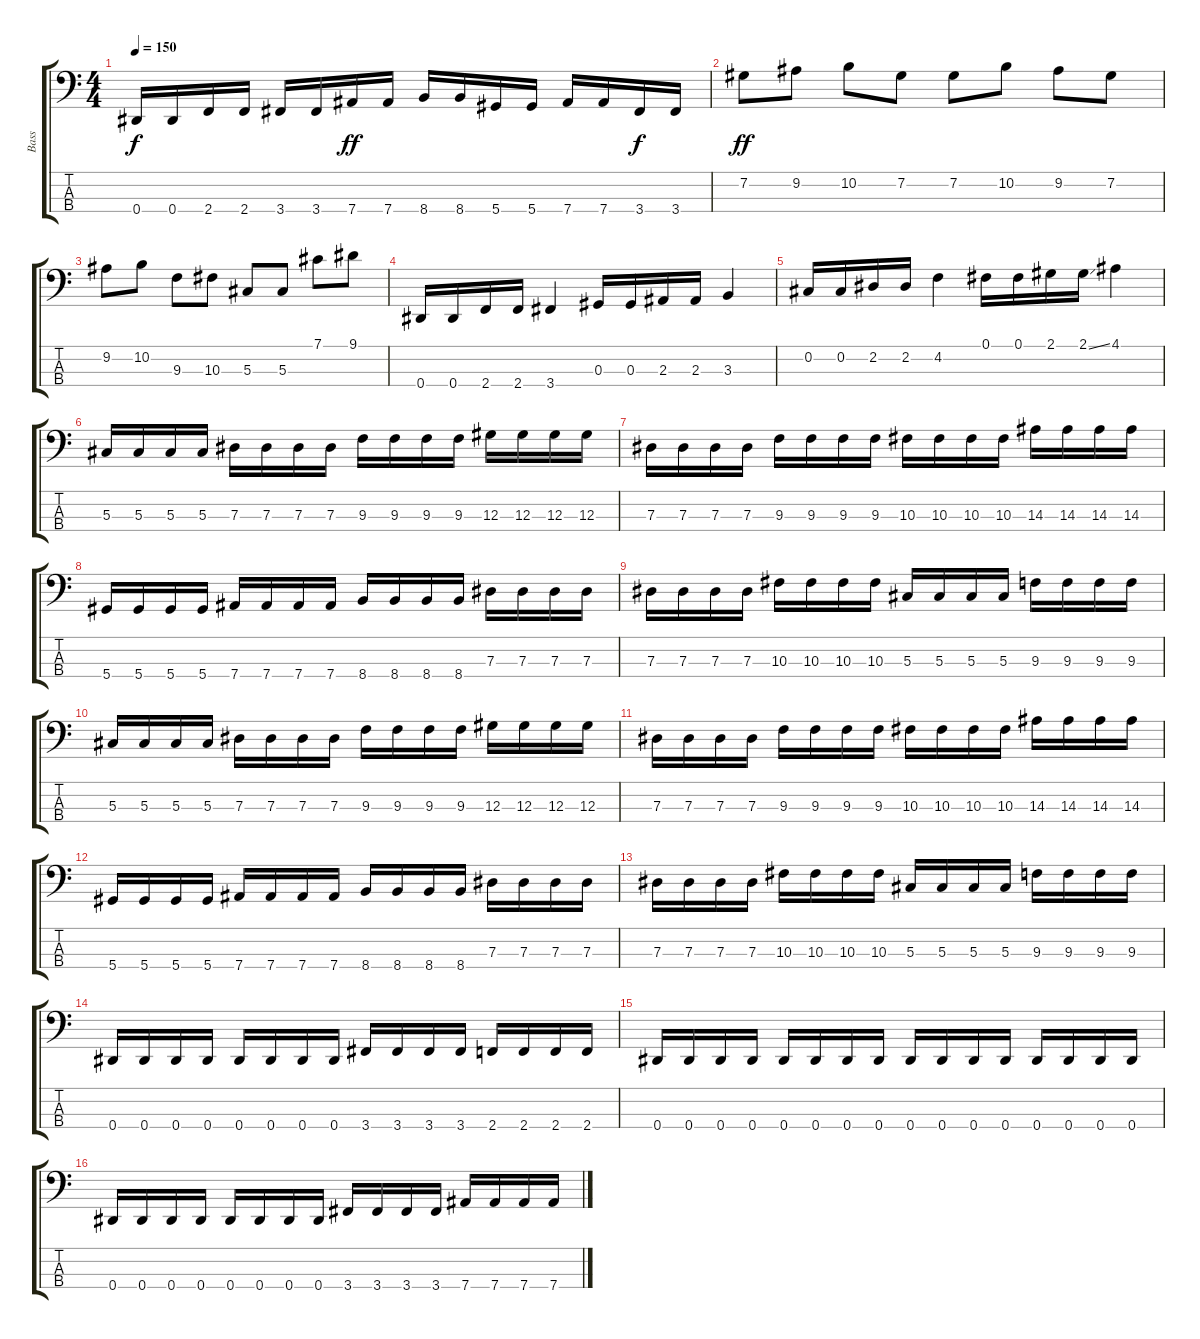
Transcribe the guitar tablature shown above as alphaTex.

\track ("Bass" "Bass") {instrument electricbasspick}
\staff {score tabs}
\tuning (Gb2 Db2 Ab1 Eb1) {hide}
\ts (4 4)
\tempo 150
\clef f4
\ks c
0.4.16{dy f} 0.4.16 2.4.16 2.4.16 3.4.16 3.4.16 7.4.16{dy ff} 7.4.16 8.4.16 8.4.16 5.4.16 5.4.16 7.4.16 7.4.16 3.4.16{dy f} 3.4.16 |
7.2.8{dy ff} 9.2.8 10.2.8 7.2.8 7.2.8 10.2.8 9.2.8 7.2.8 |
9.2.8 10.2.8 9.3.8 10.3.8 5.3.8 5.3.8 7.1.8 9.1.8 |
0.4.16 0.4.16 2.4.16 2.4.16 3.4.4 0.3.16 0.3.16 2.3.16 2.3.16 3.3.4 |
0.2.16 0.2.16 2.2.16 2.2.16 4.2.4 0.1.16 0.1.16 2.1.16 2.1{ss}.16 4.1.4 |
5.3.16 5.3.16 5.3.16 5.3.16 7.3.16 7.3.16 7.3.16 7.3.16 9.3.16 9.3.16 9.3.16 9.3.16 12.3.16 12.3.16 12.3.16 12.3.16 |
7.3.16 7.3.16 7.3.16 7.3.16 9.3.16 9.3.16 9.3.16 9.3.16 10.3.16 10.3.16 10.3.16 10.3.16 14.3.16 14.3.16 14.3.16 14.3.16 |
5.4.16 5.4.16 5.4.16 5.4.16 7.4.16 7.4.16 7.4.16 7.4.16 8.4.16 8.4.16 8.4.16 8.4.16 7.3.16 7.3.16 7.3.16 7.3.16 |
7.3.16 7.3.16 7.3.16 7.3.16 10.3.16 10.3.16 10.3.16 10.3.16 5.3.16 5.3.16 5.3.16 5.3.16 9.3.16 9.3.16 9.3.16 9.3.16 |
5.3.16 5.3.16 5.3.16 5.3.16 7.3.16 7.3.16 7.3.16 7.3.16 9.3.16 9.3.16 9.3.16 9.3.16 12.3.16 12.3.16 12.3.16 12.3.16 |
7.3.16 7.3.16 7.3.16 7.3.16 9.3.16 9.3.16 9.3.16 9.3.16 10.3.16 10.3.16 10.3.16 10.3.16 14.3.16 14.3.16 14.3.16 14.3.16 |
5.4.16 5.4.16 5.4.16 5.4.16 7.4.16 7.4.16 7.4.16 7.4.16 8.4.16 8.4.16 8.4.16 8.4.16 7.3.16 7.3.16 7.3.16 7.3.16 |
7.3.16 7.3.16 7.3.16 7.3.16 10.3.16 10.3.16 10.3.16 10.3.16 5.3.16 5.3.16 5.3.16 5.3.16 9.3.16 9.3.16 9.3.16 9.3.16 |
0.4.16 0.4.16 0.4.16 0.4.16 0.4.16 0.4.16 0.4.16 0.4.16 3.4.16 3.4.16 3.4.16 3.4.16 2.4.16 2.4.16 2.4.16 2.4.16 |
0.4.16 0.4.16 0.4.16 0.4.16 0.4.16 0.4.16 0.4.16 0.4.16 0.4.16 0.4.16 0.4.16 0.4.16 0.4.16 0.4.16 0.4.16 0.4.16 |
0.4.16 0.4.16 0.4.16 0.4.16 0.4.16 0.4.16 0.4.16 0.4.16 3.4.16 3.4.16 3.4.16 3.4.16 7.4.16 7.4.16 7.4.16 7.4.16
